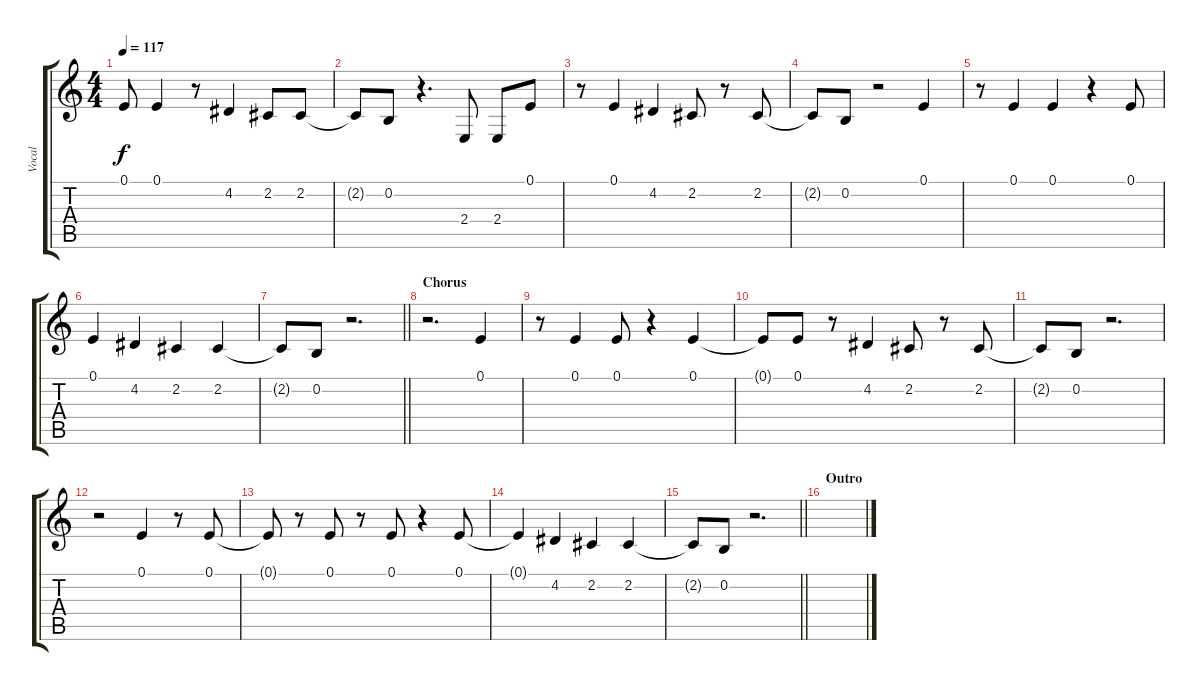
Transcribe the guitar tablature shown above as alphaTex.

\track ("Vocal" "Vocal") {instrument harmonica}
\staff {score tabs}
\tuning (E4 B3 G3 D3 A2 E2) {hide}
\ts (4 4)
\tempo 117
\clef g2
\ks c
0.1{t}.8{dy f} 0.1.4 r.8 4.2.4 2.2.8 2.2.8 |
2.2{t}.8 0.2.8 r.4{d} 2.4.8 2.4.8 0.1.8 |
r.8 0.1.4 4.2.4 2.2.8 r.8 2.2.8 |
2.2{t}.8 0.2.8 r.2 0.1.4 |
r.8 0.1.4 0.1.4 r.4 0.1.8 |
0.1.4 4.2.4 2.2.4 2.2.4 |
\barLineRight lightlight
2.2{t}.8 0.2.8 r.2{d} |
\section ("" "Chorus")
r.2{d} 0.1.4 |
r.8 0.1.4 0.1.8 r.4 0.1.4 |
0.1{t}.8 0.1.8 r.8 4.2.4 2.2.8 r.8 2.2.8 |
2.2{t}.8 0.2.8 r.2{d} |
r.2 0.1.4 r.8 0.1.8 |
0.1{t}.8 r.8 0.1.8 r.8 0.1.8 r.4 0.1.8 |
0.1{t}.4 4.2.4 2.2.4 2.2.4 |
\barLineRight lightlight
2.2{t}.8 0.2.8 r.2{d} |
\section ("" "Outro")
